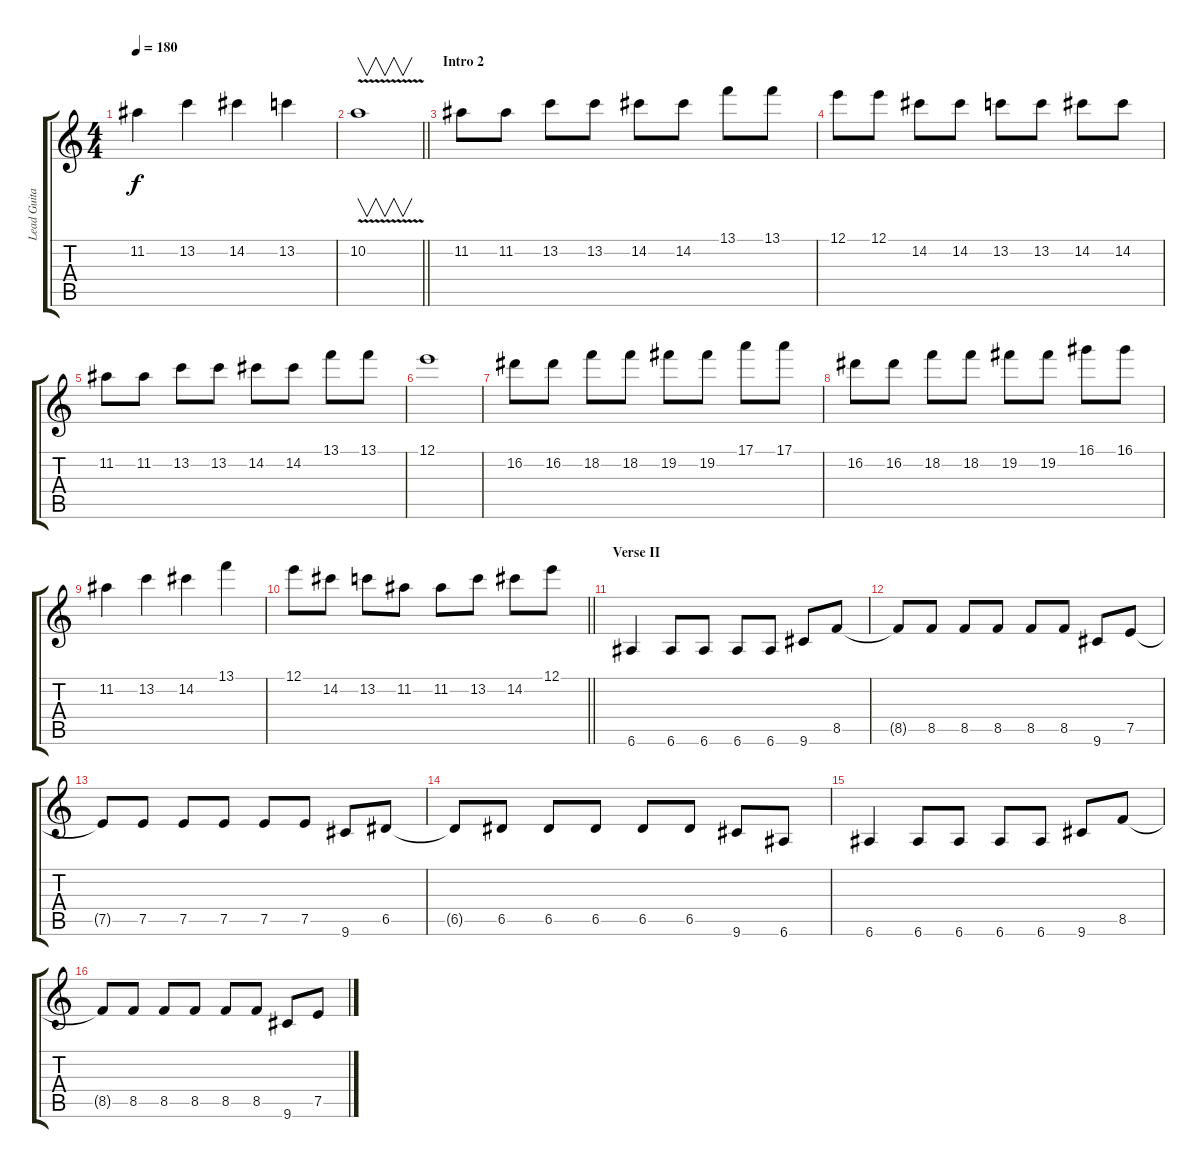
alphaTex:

\track ("Lead Guitar" "Lead Guita") {instrument overdrivenguitar}
\staff {score tabs}
\tuning (E4 B3 G3 D3 A2 E2) {hide}
\ts (4 4)
\tempo 180
\clef g2
\ks c
11.2.4{dy f} 13.2.4 14.2.4 13.2.4 |
\barLineRight lightlight
10.2{v}.1{v} |
\section ("" "Intro 2")
11.2.8{volume 13 instrument overdrivenguitar} 11.2.8 13.2.8 13.2.8 14.2.8 14.2.8 13.1.8 13.1.8 |
12.1.8 12.1.8 14.2.8 14.2.8 13.2.8 13.2.8 14.2.8 14.2.8 |
11.2.8 11.2.8 13.2.8 13.2.8 14.2.8 14.2.8 13.1.8 13.1.8 |
12.1.1 |
16.2.8 16.2.8 18.2.8 18.2.8 19.2.8 19.2.8 17.1.8 17.1.8 |
16.2.8 16.2.8 18.2.8 18.2.8 19.2.8 19.2.8 16.1.8 16.1.8 |
11.2.4 13.2.4 14.2.4 13.1.4 |
\barLineRight lightlight
12.1.8 14.2.8 13.2.8 11.2.8 11.2.8 13.2.8 14.2.8 12.1.8 |
\section ("" "Verse II")
6.6.4 6.6.8 6.6.8 6.6.8 6.6.8 9.6.8 8.5.8 |
8.5{t}.8 8.5.8 8.5.8 8.5.8 8.5.8 8.5.8 9.6.8 7.5.8 |
7.5{t}.8 7.5.8 7.5.8 7.5.8 7.5.8 7.5.8 9.6.8 6.5.8 |
6.5{t}.8 6.5.8 6.5.8 6.5.8 6.5.8 6.5.8 9.6.8 6.6.8 |
6.6.4 6.6.8 6.6.8 6.6.8 6.6.8 9.6.8 8.5.8 |
8.5{t}.8 8.5.8 8.5.8 8.5.8 8.5.8 8.5.8 9.6.8 7.5.8
